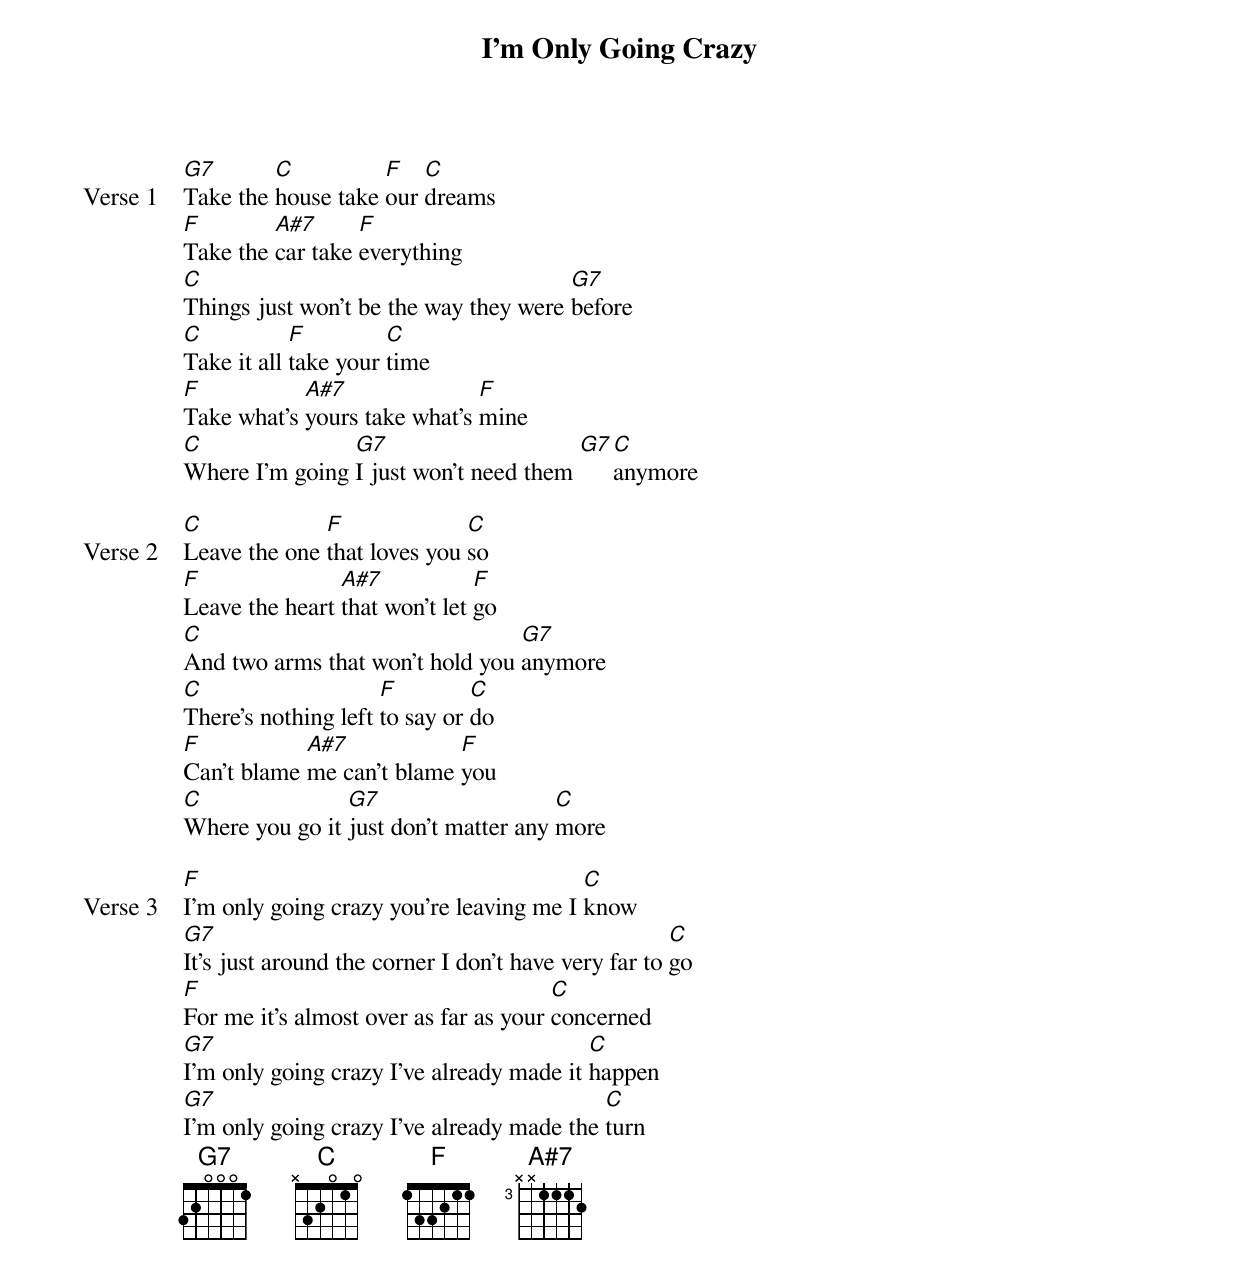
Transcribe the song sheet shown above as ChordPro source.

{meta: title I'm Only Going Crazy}
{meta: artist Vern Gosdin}
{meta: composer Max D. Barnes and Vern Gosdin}

{start_of_verse: Verse 1}
[G7]Take the [C]house take [F]our [C]dreams
[F]Take the [A#7]car take [F]everything
[C]Things just won't be the way they were [G7]before
[C]Take it all [F]take your [C]time
[F]Take what's [A#7]yours take what's [F]mine
[C]Where I'm going [G7]I just won't need them [G7][C]anymore
{end_of_verse}

{start_of_verse: Verse 2}
[C]Leave the one [F]that loves you [C]so
[F]Leave the heart [A#7]that won't let [F]go
[C]And two arms that won't hold you [G7]anymore
[C]There's nothing left [F]to say or [C]do
[F]Can't blame [A#7]me can't blame [F]you
[C]Where you go it [G7]just don't matter any [C]more
{end_of_verse}

{start_of_verse: Verse 3}
[F]I'm only going crazy you're leaving me I [C]know
[G7]It's just around the corner I don't have very far to [C]go
[F]For me it's almost over as far as your [C]concerned
[G7]I'm only going crazy I've already made it [C]happen
[G7]I'm only going crazy I've already made the [C]turn
{end_of_verse}
